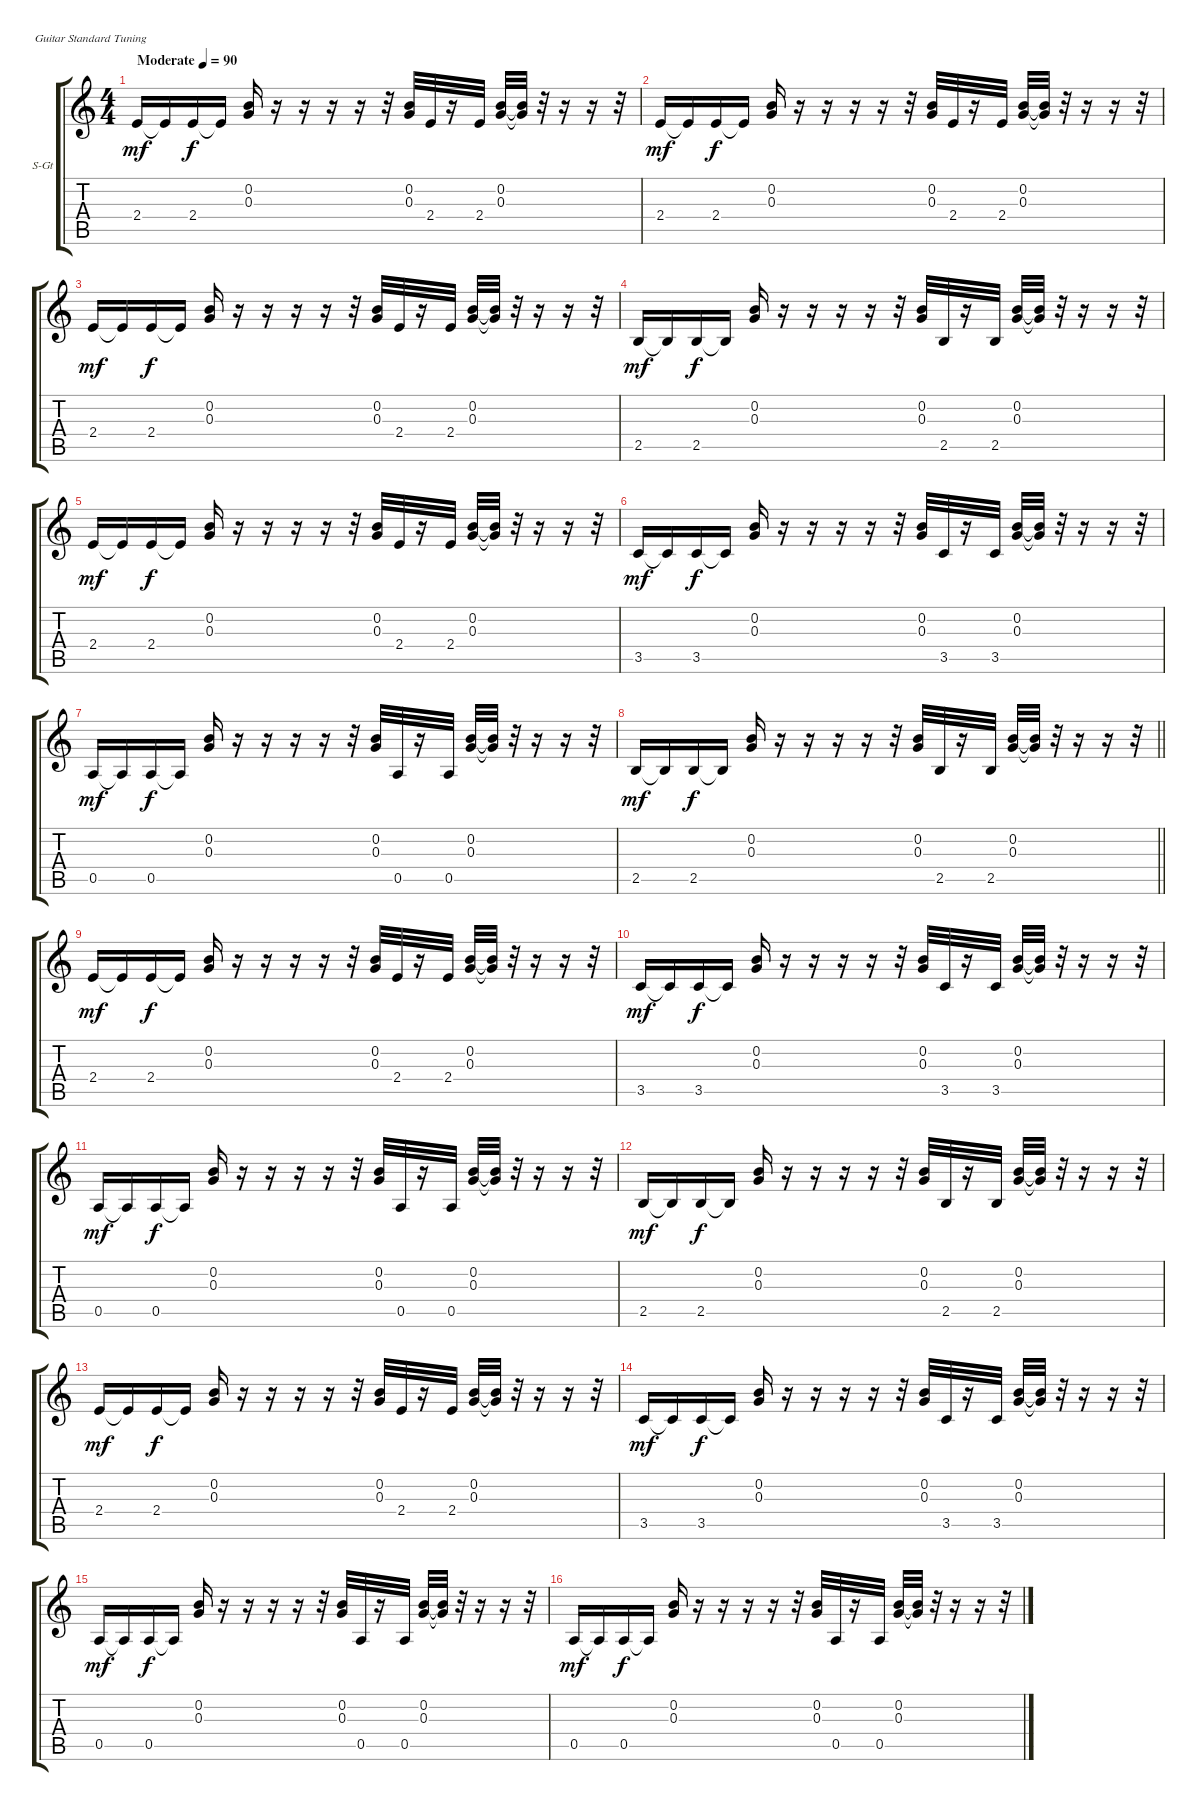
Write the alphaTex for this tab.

\bracketExtendMode groupsimilarinstruments
\firstSystemTrackNameOrientation horizontal
\otherSystemsTrackNameOrientation horizontal
\track ("Сергей Табачников" "S-Gt") {instrument acousticguitarsteel}
\staff {score tabs}
\tuning (E4 B3 G3 D3 A2 E2)
\ts (4 4)
\beaming (8 2 2 2 2)
\tempo (90 "Moderate")
\clef g2
\ks c
2.4.16{dy mf instrument acousticguitarsteel} 2.4{t}.16 2.4.16{dy f} 2.4{t}.16 (0.2 0.3).16 r.16 r.16 r.16 r.16 r.32 (0.2 0.3).32 2.4.32 r.16 2.4.32 (0.2 0.3).32 (0.2{t} 0.3{t}).32 r.32 r.16 r.16 r.32 |
2.4.16{dy mf} 2.4{t}.16 2.4.16{dy f} 2.4{t}.16 (0.2 0.3).16 r.16 r.16 r.16 r.16 r.32 (0.2 0.3).32 2.4.32 r.16 2.4.32 (0.2 0.3).32 (0.2{t} 0.3{t}).32 r.32 r.16 r.16 r.32 |
2.4.16{dy mf} 2.4{t}.16 2.4.16{dy f} 2.4{t}.16 (0.2 0.3).16 r.16 r.16 r.16 r.16 r.32 (0.2 0.3).32 2.4.32 r.16 2.4.32 (0.2 0.3).32 (0.2{t} 0.3{t}).32 r.32 r.16 r.16 r.32 |
2.5.16{dy mf} 2.5{t}.16 2.5.16{dy f} 2.5{t}.16 (0.2 0.3).16 r.16 r.16 r.16 r.16 r.32 (0.2 0.3).32 2.5.32 r.16 2.5.32 (0.2 0.3).32 (0.2{t} 0.3{t}).32 r.32 r.16 r.16 r.32 |
2.4.16{dy mf} 2.4{t}.16 2.4.16{dy f} 2.4{t}.16 (0.2 0.3).16 r.16 r.16 r.16 r.16 r.32 (0.2 0.3).32 2.4.32 r.16 2.4.32 (0.2 0.3).32 (0.2{t} 0.3{t}).32 r.32 r.16 r.16 r.32 |
3.5.16{dy mf} 3.5{t}.16 3.5.16{dy f} 3.5{t}.16 (0.2 0.3).16 r.16 r.16 r.16 r.16 r.32 (0.2 0.3).32 3.5.32 r.16 3.5.32 (0.2 0.3).32 (0.2{t} 0.3{t}).32 r.32 r.16 r.16 r.32 |
0.5.16{dy mf} 0.5{t}.16 0.5.16{dy f} 0.5{t}.16 (0.2 0.3).16 r.16 r.16 r.16 r.16 r.32 (0.2 0.3).32 0.5.32 r.16 0.5.32 (0.2 0.3).32 (0.2{t} 0.3{t}).32 r.32 r.16 r.16 r.32 |
\barLineRight lightlight
2.5.16{dy mf} 2.5{t}.16 2.5.16{dy f} 2.5{t}.16 (0.2 0.3).16 r.16 r.16 r.16 r.16 r.32 (0.2 0.3).32 2.5.32 r.16 2.5.32 (0.2 0.3).32 (0.2{t} 0.3{t}).32 r.32 r.16 r.16 r.32 |
2.4.16{dy mf} 2.4{t}.16 2.4.16{dy f} 2.4{t}.16 (0.2 0.3).16 r.16 r.16 r.16 r.16 r.32 (0.2 0.3).32 2.4.32 r.16 2.4.32 (0.2 0.3).32 (0.2{t} 0.3{t}).32 r.32 r.16 r.16 r.32 |
3.5.16{dy mf} 3.5{t}.16 3.5.16{dy f} 3.5{t}.16 (0.2 0.3).16 r.16 r.16 r.16 r.16 r.32 (0.2 0.3).32 3.5.32 r.16 3.5.32 (0.2 0.3).32 (0.2{t} 0.3{t}).32 r.32 r.16 r.16 r.32 |
0.5.16{dy mf} 0.5{t}.16 0.5.16{dy f} 0.5{t}.16 (0.2 0.3).16 r.16 r.16 r.16 r.16 r.32 (0.2 0.3).32 0.5.32 r.16 0.5.32 (0.2 0.3).32 (0.2{t} 0.3{t}).32 r.32 r.16 r.16 r.32 |
2.5.16{dy mf} 2.5{t}.16 2.5.16{dy f} 2.5{t}.16 (0.2 0.3).16 r.16 r.16 r.16 r.16 r.32 (0.2 0.3).32 2.5.32 r.16 2.5.32 (0.2 0.3).32 (0.2{t} 0.3{t}).32 r.32 r.16 r.16 r.32 |
2.4.16{dy mf} 2.4{t}.16 2.4.16{dy f} 2.4{t}.16 (0.2 0.3).16 r.16 r.16 r.16 r.16 r.32 (0.2 0.3).32 2.4.32 r.16 2.4.32 (0.2 0.3).32 (0.2{t} 0.3{t}).32 r.32 r.16 r.16 r.32 |
3.5.16{dy mf} 3.5{t}.16 3.5.16{dy f} 3.5{t}.16 (0.2 0.3).16 r.16 r.16 r.16 r.16 r.32 (0.2 0.3).32 3.5.32 r.16 3.5.32 (0.2 0.3).32 (0.2{t} 0.3{t}).32 r.32 r.16 r.16 r.32 |
0.5.16{dy mf} 0.5{t}.16 0.5.16{dy f} 0.5{t}.16 (0.2 0.3).16 r.16 r.16 r.16 r.16 r.32 (0.2 0.3).32 0.5.32 r.16 0.5.32 (0.2 0.3).32 (0.2{t} 0.3{t}).32 r.32 r.16 r.16 r.32 |
0.5.16{dy mf} 0.5{t}.16 0.5.16{dy f} 0.5{t}.16 (0.2 0.3).16 r.16 r.16 r.16 r.16 r.32 (0.2 0.3).32 0.5.32 r.16 0.5.32 (0.2 0.3).32 (0.2{t} 0.3{t}).32 r.32 r.16 r.16 r.32
